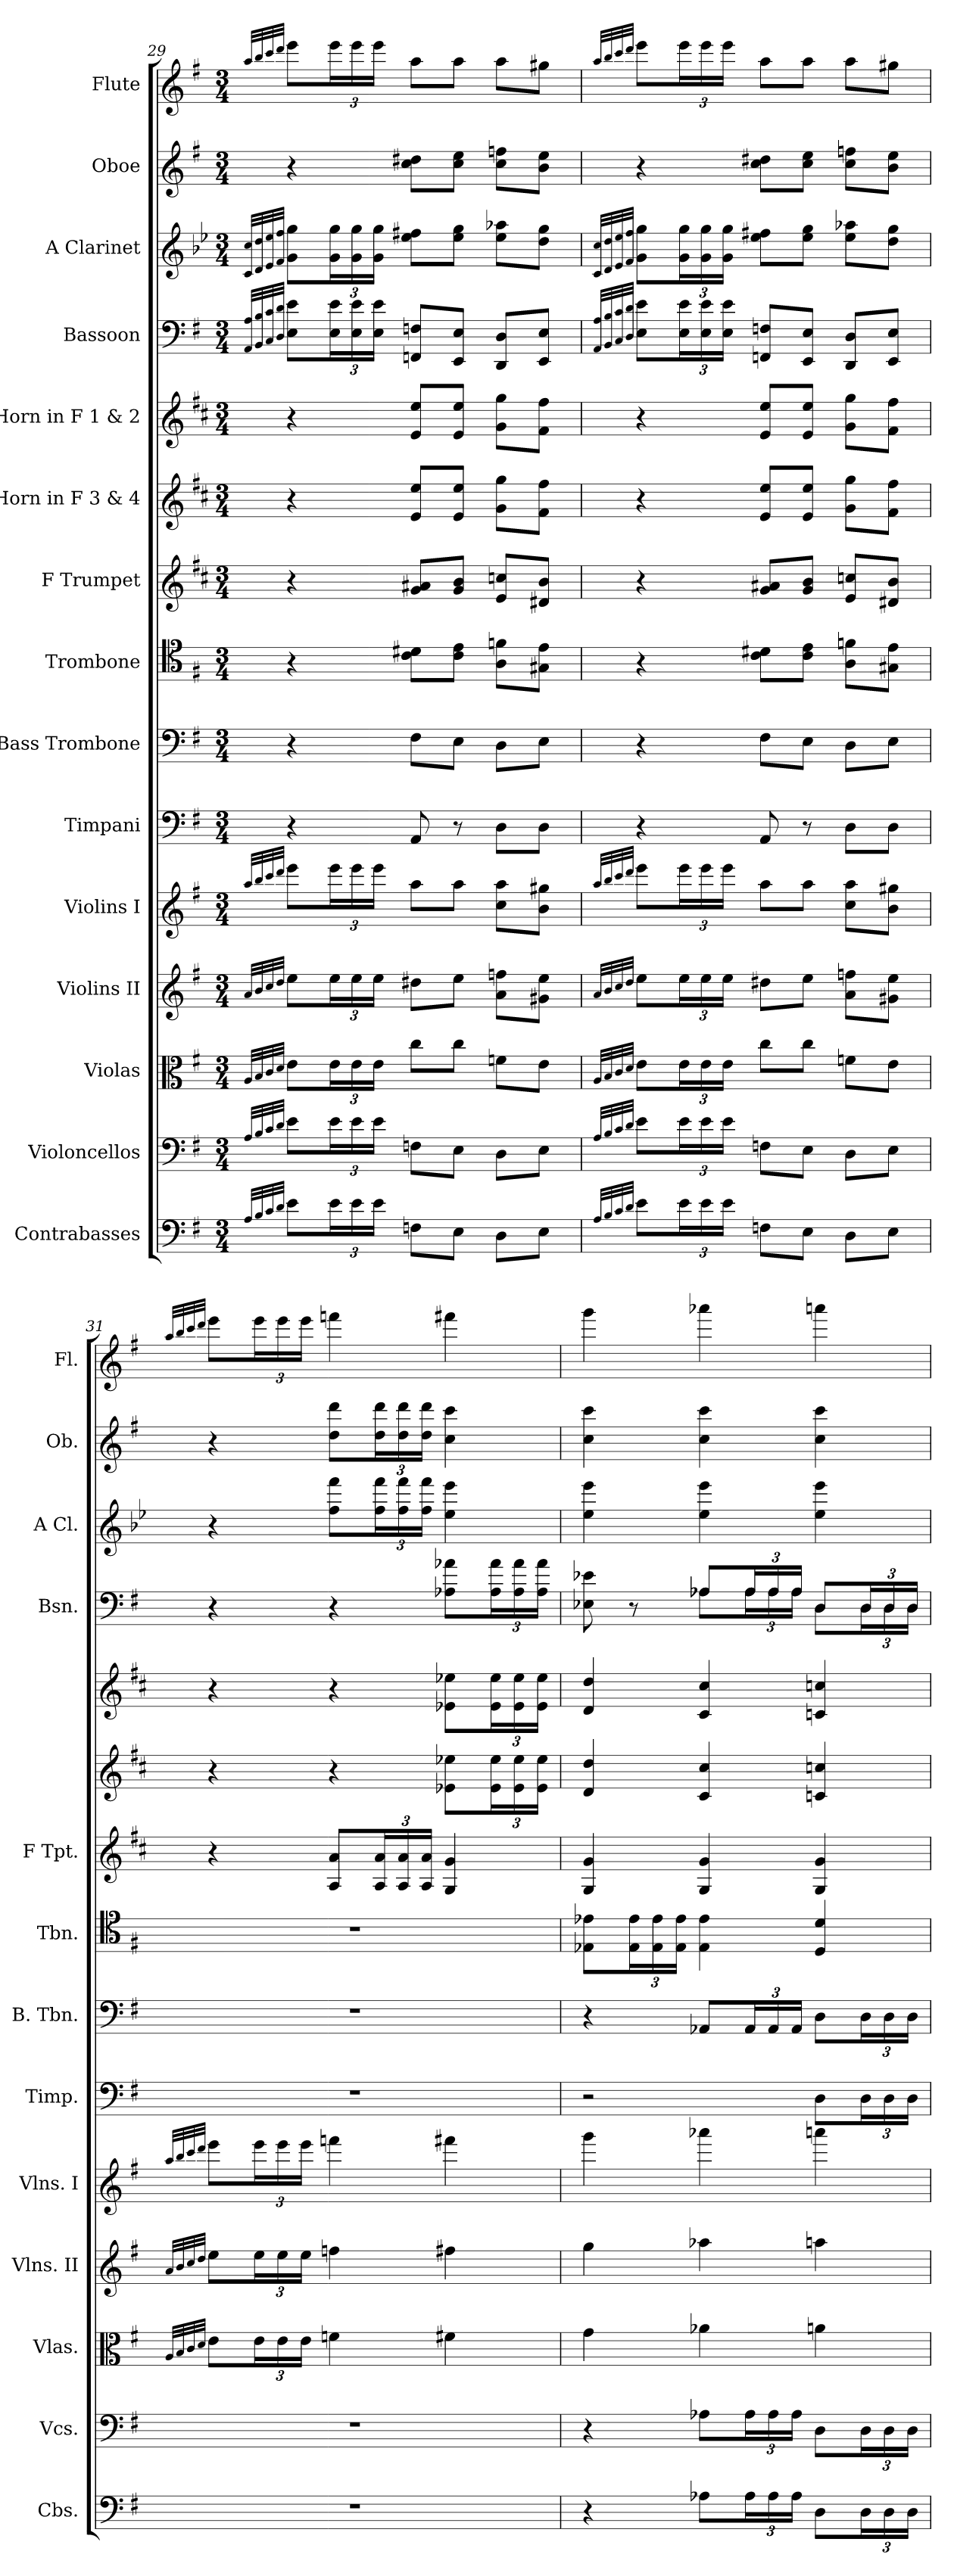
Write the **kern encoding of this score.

**kern	**kern	**kern	**kern	**kern	**kern	**kern	**kern	**kern	**kern	**kern	**kern	**kern	**kern	**kern
*part15	*part14	*part13	*part12	*part11	*part10	*part9	*part8	*part7	*part6	*part5	*part4	*part3	*part2	*part1
*staff15	*staff14	*staff13	*staff12	*staff11	*staff10	*staff9	*staff8	*staff7	*staff6	*staff5	*staff4	*staff3	*staff2	*staff1
*I"Contrabasses	*I"Violoncellos	*I"Violas	*I"Violins II	*I"Violins I	*I"Timpani	*I"Bass Trombone	*I"Trombone	*I"F Trumpet	*I"Horn in F 3 &amp; 4	*I"Horn in F 1 &amp; 2	*I"Bassoon	*I"A Clarinet	*I"Oboe	*I"Flute
*I'Cbs.	*I'Vcs.	*I'Vlas.	*I'Vlns. II	*I'Vlns. I	*I'Timp.	*I'B. Tbn.	*I'Tbn.	*I'F Tpt.	*	*	*I'Bsn.	*I'A Cl.	*I'Ob.	*I'Fl.
*clefF4	*clefF4	*clefC3	*clefG2	*clefG2	*clefF4	*clefF4	*clefC4	*clefG2	*clefG2	*clefG2	*clefF4	*clefG2	*clefG2	*clefG2
*ITrd7c12	*	*	*	*	*	*	*	*ITrd-3c-5	*ITrd4c7	*ITrd4c7	*	*ITrd2c3	*	*
*k[f#]	*k[f#]	*k[f#]	*k[f#]	*k[f#]	*k[f#]	*k[f#]	*k[f#]	*k[f#]	*k[f#]	*k[f#]	*k[f#]	*k[f#]	*k[f#]	*k[f#]
*M3/4	*M3/4	*M3/4	*M3/4	*M3/4	*M3/4	*M3/4	*M3/4	*M3/4	*M3/4	*M3/4	*M3/4	*M3/4	*M3/4	*M3/4
=29	=29	=29	=29	=29	=29	=29	=29	=29	=29	=29	=29	=29	=29	=29
32qAA/LLL	32qA/LLL	32qA/LLL	32qa/LLL	32qaa/LLL	.	.	.	.	.	.	32qAA/ 32qA/LLL	32qA/ 32qa/LLL	.	32qaa/LLL
32qBB/	32qB/	32qB/	32qb/	32qbb/	.	.	.	.	.	.	32qBB/ 32qB/	32qB/ 32qb/	.	32qbb/
32qC/	32qc/	32qc/	32qcc/	32qccc/	.	.	.	.	.	.	32qC/ 32qc/	32qc/ 32qcc/	.	32qccc/
32qD/JJJ	32qd/JJJ	32qd/JJJ	32qdd/JJJ	32qddd/JJJ	.	.	.	.	.	.	32qD/ 32qd/JJJ	32qd/ 32qdd/JJJ	.	32qddd/JJJ
8E\L	8e\L	8e\L	8ee\L	8eee\L	4r	4r	4r	4r	4r	4r	8E\ 8e\L	8e\ 8ee\L	4r	8eee\L
*Xbrackettup	*Xbrackettup	*Xbrackettup	*Xbrackettup	*Xbrackettup	*	*	*	*	*	*	*Xbrackettup	*Xbrackettup	*	*Xbrackettup
24E\L	24e\L	24e\L	24ee\L	24eee\L	.	.	.	.	.	.	24E\ 24e\L	24e\ 24ee\L	.	24eee\L
24E\	24e\	24e\	24ee\	24eee\	.	.	.	.	.	.	24E\ 24e\	24e\ 24ee\	.	24eee\
24E\JJ	24e\JJ	24e\JJ	24ee\JJ	24eee\JJ	.	.	.	.	.	.	24E\ 24e\JJ	24e\ 24ee\JJ	.	24eee\JJ
8FFn\L	8Fn\L	8cc\L	8dd#X\L	8aa\L	8AA/	8F#\L	8c\ 8d#X\L	8cc/ 8dd#X/L	8A/ 8a/L	8A/ 8a/L	8FFn/ 8Fn/L	8cc\ 8dd#X\L	8cc\ 8dd#X\L	8aa\L
8EE\J	8E\J	8cc\J	8ee\J	8aa\J	8r	8E\J	8c\ 8e\J	8cc/ 8ee/J	8A/ 8a/J	8A/ 8a/J	8EE/ 8E/J	8cc\ 8ee\J	8cc\ 8ee\J	8aa\J
8DD\L	8D\L	8fn\L	8a\ 8ffn\L	8cc\ 8aa\L	8D\L	8D\L	8A\ 8fn\L	8a/ 8ffn/L	8c\ 8cc\L	8c\ 8cc\L	8DD/ 8D/L	8cc\ 8ffn\L	8cc\ 8ffn\L	8aa\L
8EE\J	8E\J	8e\J	8g#X\ 8ee\J	8b\ 8gg#X\J	8D\J	8E\J	8G#X\ 8e\J	8g#X/ 8ee/J	8B\ 8b\J	8B\ 8b\J	8EE/ 8E/J	8b\ 8ee\J	8b\ 8ee\J	8gg#X\J
=30	=30	=30	=30	=30	=30	=30	=30	=30	=30	=30	=30	=30	=30	=30
32qAA/LLL	32qA/LLL	32qA/LLL	32qa/LLL	32qaa/LLL	.	.	.	.	.	.	32qAA/ 32qA/LLL	32qA/ 32qa/LLL	.	32qaa/LLL
32qBB/	32qB/	32qB/	32qb/	32qbb/	.	.	.	.	.	.	32qBB/ 32qB/	32qB/ 32qb/	.	32qbb/
32qC/	32qc/	32qc/	32qcc/	32qccc/	.	.	.	.	.	.	32qC/ 32qc/	32qc/ 32qcc/	.	32qccc/
32qD/JJJ	32qd/JJJ	32qd/JJJ	32qdd/JJJ	32qddd/JJJ	.	.	.	.	.	.	32qD/ 32qd/JJJ	32qd/ 32qdd/JJJ	.	32qddd/JJJ
8E\L	8e\L	8e\L	8ee\L	8eee\L	4r	4r	4r	4r	4r	4r	8E\ 8e\L	8e\ 8ee\L	4r	8eee\L
24E\L	24e\L	24e\L	24ee\L	24eee\L	.	.	.	.	.	.	24E\ 24e\L	24e\ 24ee\L	.	24eee\L
24E\	24e\	24e\	24ee\	24eee\	.	.	.	.	.	.	24E\ 24e\	24e\ 24ee\	.	24eee\
24E\JJ	24e\JJ	24e\JJ	24ee\JJ	24eee\JJ	.	.	.	.	.	.	24E\ 24e\JJ	24e\ 24ee\JJ	.	24eee\JJ
8FFn\L	8Fn\L	8cc\L	8dd#X\L	8aa\L	8AA/	8F#\L	8c\ 8d#X\L	8cc/ 8dd#X/L	8A/ 8a/L	8A/ 8a/L	8FFn/ 8Fn/L	8cc\ 8dd#X\L	8cc\ 8dd#X\L	8aa\L
8EE\J	8E\J	8cc\J	8ee\J	8aa\J	8r	8E\J	8c\ 8e\J	8cc/ 8ee/J	8A/ 8a/J	8A/ 8a/J	8EE/ 8E/J	8cc\ 8ee\J	8cc\ 8ee\J	8aa\J
8DD\L	8D\L	8fn\L	8a\ 8ffn\L	8cc\ 8aa\L	8D\L	8D\L	8A\ 8fn\L	8a/ 8ffn/L	8c\ 8cc\L	8c\ 8cc\L	8DD/ 8D/L	8cc\ 8ffn\L	8cc\ 8ffn\L	8aa\L
8EE\J	8E\J	8e\J	8g#X\ 8ee\J	8b\ 8gg#X\J	8D\J	8E\J	8G#X\ 8e\J	8g#X/ 8ee/J	8B\ 8b\J	8B\ 8b\J	8EE/ 8E/J	8b\ 8ee\J	8b\ 8ee\J	8gg#X\J
!!LO:PB:g=z
=31	=31	=31	=31	=31	=31	=31	=31	=31	=31	=31	=31	=31	=31	=31
.	.	32qA/LLL	32qa/LLL	32qaa/LLL	.	.	.	.	.	.	.	.	.	32qaa/LLL
.	.	32qB/	32qb/	32qbb/	.	.	.	.	.	.	.	.	.	32qbb/
.	.	32qc/	32qcc/	32qccc/	.	.	.	.	.	.	.	.	.	32qccc/
.	.	32qd/JJJ	32qdd/JJJ	32qddd/JJJ	.	.	.	.	.	.	.	.	.	32qddd/JJJ
2.r	2.r	8e\L	8ee\L	8eee\L	2.r	2.r	2.r	4r	4r	4r	4r	4r	4r	8eee\L
.	.	24e\L	24ee\L	24eee\L	.	.	.	.	.	.	.	.	.	24eee\L
.	.	24e\	24ee\	24eee\	.	.	.	.	.	.	.	.	.	24eee\
.	.	24e\JJ	24ee\JJ	24eee\JJ	.	.	.	.	.	.	.	.	.	24eee\JJ
.	.	4fn\	4ffn\	4fffn\	.	.	.	8d/ 8dd/L	4r	4r	4r	8dd\ 8ddd\L	8dd\ 8ddd\L	4fffn\
*	*	*	*	*	*	*	*	*Xbrackettup	*	*	*	*	*Xbrackettup	*
.	.	.	.	.	.	.	.	24d/ 24dd/L	.	.	.	24dd\ 24ddd\L	24dd\ 24ddd\L	.
.	.	.	.	.	.	.	.	24d/ 24dd/	.	.	.	24dd\ 24ddd\	24dd\ 24ddd\	.
.	.	.	.	.	.	.	.	24d/ 24dd/JJ	.	.	.	24dd\ 24ddd\JJ	24dd\ 24ddd\JJ	.
.	.	4f#X\	4ff#X\	4fff#X\	.	.	.	4c/ 4cc/	8A-X\ 8a-X\L	8A-X\ 8a-X\L	8A-X\ 8a-X\L	4cc\ 4ccc\	4cc\ 4ccc\	4fff#X\
*	*	*	*	*	*	*	*	*	*Xbrackettup	*Xbrackettup	*	*	*	*
.	.	.	.	.	.	.	.	.	24A-\ 24a-\L	24A-\ 24a-\L	24A-\ 24a-\L	.	.	.
.	.	.	.	.	.	.	.	.	24A-\ 24a-\	24A-\ 24a-\	24A-\ 24a-\	.	.	.
.	.	.	.	.	.	.	.	.	24A-\ 24a-\JJ	24A-\ 24a-\JJ	24A-\ 24a-\JJ	.	.	.
=32	=32	=32	=32	=32	=32	=32	=32	=32	=32	=32	=32	=32	=32	=32
*	*	*	*	*	*	*	*	*	*	*	*^	*	*	*
4r	4r	4g\	4gg\	4ggg\	2r	4r	8E-X\ 8e-X\L	4c/ 4cc/	4G/ 4g/	4G/ 4g/	8E-X\ 8e-X\	4ryy	4cc\ 4ccc\	4cc\ 4ccc\	4ggg\
*	*	*	*	*	*	*	*Xbrackettup	*	*	*	*	*	*	*	*
.	.	.	.	.	.	.	24E-\ 24e-\L	.	.	.	8r	.	.	.	.
.	.	.	.	.	.	.	24E-\ 24e-\	.	.	.	.	.	.	.	.
.	.	.	.	.	.	.	24E-\ 24e-\JJ	.	.	.	.	.	.	.	.
8AA-X\L	8A-X\L	4a-X\	4aa-X\	4aaa-X\	.	8AA-X/L	4E-\ 4e-\	4c/ 4cc/	4F#/ 4f#/	4F#/ 4f#/	8A-X/L	8A-\L	4cc\ 4ccc\	4cc\ 4ccc\	4aaa-X\
*	*	*	*	*	*	*Xbrackettup	*	*	*	*	*	*	*	*	*
24AA-\L	24A-\L	.	.	.	.	24AA-/L	.	.	.	.	24A-/L	24A-\L	.	.	.
24AA-\	24A-\	.	.	.	.	24AA-/	.	.	.	.	24A-/	24A-\	.	.	.
24AA-\JJ	24A-\JJ	.	.	.	.	24AA-/JJ	.	.	.	.	24A-/JJ	24A-\JJ	.	.	.
8DD\L	8D\L	4an\	4aan\	4aaan\	8D\L	8D\L	4D/ 4d/	4c/ 4cc/	4Fn/ 4fn/	4Fn/ 4fn/	8D/L	8D\L	4cc\ 4ccc\	4cc\ 4ccc\	4aaan\
*	*	*	*	*	*Xbrackettup	*	*	*	*	*	*	*	*	*	*
24DD\L	24D\L	.	.	.	24D\L	24D\L	.	.	.	.	24D/L	24D\L	.	.	.
24DD\	24D\	.	.	.	24D\	24D\	.	.	.	.	24D/	24D\	.	.	.
24DD\JJ	24D\JJ	.	.	.	24D\JJ	24D\JJ	.	.	.	.	24D/JJ	24D\JJ	.	.	.
*	*	*	*	*	*	*	*	*	*	*	*v	*v	*	*	*
=	=	=	=	=	=	=	=	=	=	=	=	=	=	=
*-	*-	*-	*-	*-	*-	*-	*-	*-	*-	*-	*-	*-	*-	*-
